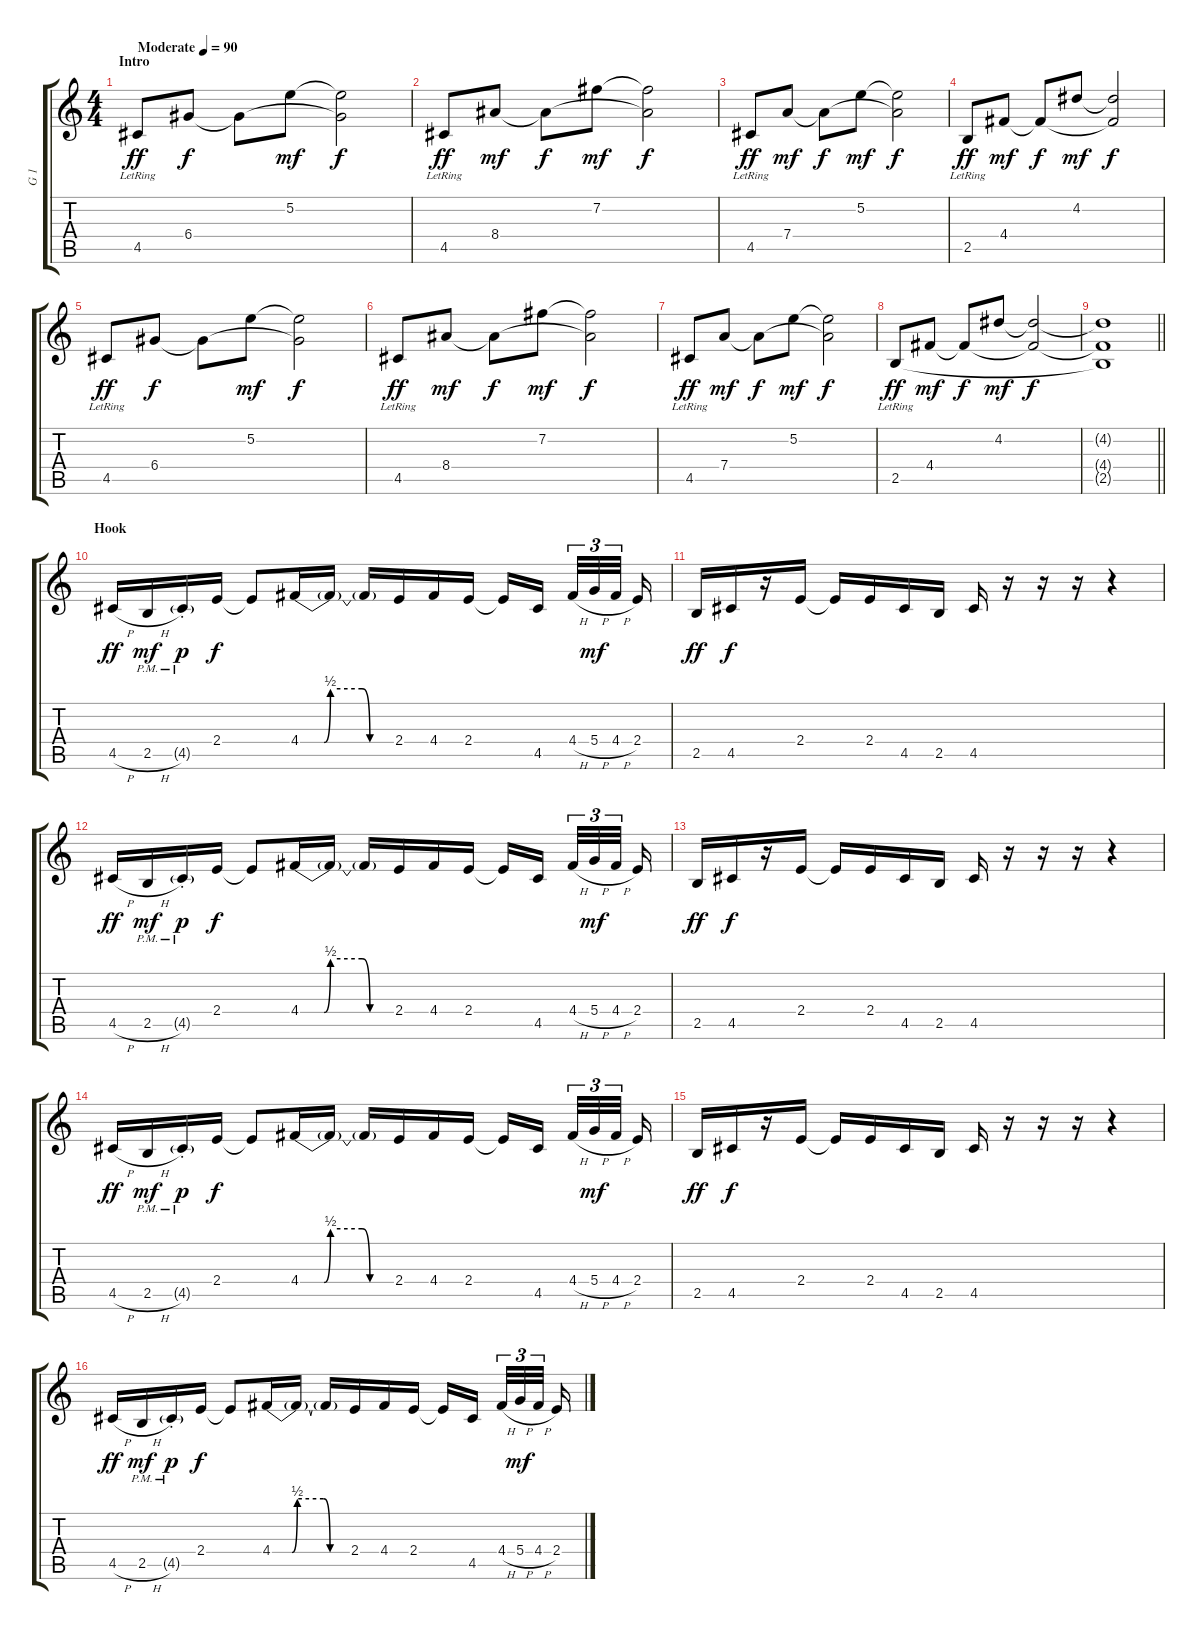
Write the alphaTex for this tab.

\track ("G 1" "G 1") {instrument distortionguitar}
\staff {score tabs}
\tuning (E4 B3 G3 D3 A2 E2) {hide}
\ts (4 4)
\section ("" "Intro")
\tempo (90 "Moderate")
\clef g2
\ks c
4.5{lr}.8{dy ff instrument distortionguitar} 6.4.8{dy f} 6.4{t}.8 5.2.8{dy mf} (5.2{t} 6.4{t}).2{dy f} |
4.5{lr}.8{dy ff} 8.4.8{dy mf} 8.4{t}.8{dy f} 7.2.8{dy mf} (7.2{t} 8.4{t}).2{dy f} |
4.5{lr}.8{dy ff} 7.4.8{dy mf} 7.4{t}.8{dy f} 5.2.8{dy mf} (5.2{t} 7.4{t}).2{dy f} |
2.5{lr}.8{dy ff} 4.4.8{dy mf} 4.4{t}.8{dy f} 4.2.8{dy mf} (4.2{t} 4.4{t}).2{dy f} |
4.5{lr}.8{dy ff} 6.4.8{dy f} 6.4{t}.8 5.2.8{dy mf} (5.2{t} 6.4{t}).2{dy f} |
4.5{lr}.8{dy ff} 8.4.8{dy mf} 8.4{t}.8{dy f} 7.2.8{dy mf} (7.2{t} 8.4{t}).2{dy f} |
4.5{lr}.8{dy ff} 7.4.8{dy mf} 7.4{t}.8{dy f} 5.2.8{dy mf} (5.2{t} 7.4{t}).2{dy f} |
2.5{lr}.8{dy ff} 4.4.8{dy mf} 4.4{t}.8{dy f} 4.2.8{dy mf} (4.2{t} 4.4{t}).2{dy f} |
\barLineRight lightlight
(4.2{t} 4.4{t} 2.5{t}).1 |
\section ("" "Hook")
4.5{h}.16{dy ff} 2.5{h pm}.16{dy mf} 4.5{g pm st}.16{dy p} 2.4.16{dy f} 2.4{t}.8 4.4{be (custom 0 0 15 0 19 2 39 2 44 0 60 0)}.16 4.4{t}.16 4.4{t}.16 2.4.16 4.4.16 2.4.16 2.4{t}.16 4.5.16{beam splitsecondary} 4.4{h}.32{tu (3 2)} 5.4{h}.32{tu (3 2) dy mf} 4.4{h}.32{tu (3 2) beam splitsecondary} 2.4.16 |
2.5.16{dy ff} 4.5.16{dy f} r.16 2.4.16 2.4{t}.16 2.4.16 4.5.16 2.5.16 4.5.16 r.16 r.16 r.16 r.4 |
4.5{h}.16{dy ff} 2.5{h pm}.16{dy mf} 4.5{g pm st}.16{dy p} 2.4.16{dy f} 2.4{t}.8 4.4{be (custom 0 0 15 0 19 2 39 2 44 0 60 0)}.16 4.4{t}.16 4.4{t}.16 2.4.16 4.4.16 2.4.16 2.4{t}.16 4.5.16{beam splitsecondary} 4.4{h}.32{tu (3 2)} 5.4{h}.32{tu (3 2) dy mf} 4.4{h}.32{tu (3 2) beam splitsecondary} 2.4.16 |
2.5.16{dy ff} 4.5.16{dy f} r.16 2.4.16 2.4{t}.16 2.4.16 4.5.16 2.5.16 4.5.16 r.16 r.16 r.16 r.4 |
4.5{h}.16{dy ff} 2.5{h pm}.16{dy mf} 4.5{g pm st}.16{dy p} 2.4.16{dy f} 2.4{t}.8 4.4{be (custom 0 0 15 0 19 2 39 2 44 0 60 0)}.16 4.4{t}.16 4.4{t}.16 2.4.16 4.4.16 2.4.16 2.4{t}.16 4.5.16{beam splitsecondary} 4.4{h}.32{tu (3 2)} 5.4{h}.32{tu (3 2) dy mf} 4.4{h}.32{tu (3 2) beam splitsecondary} 2.4.16 |
2.5.16{dy ff} 4.5.16{dy f} r.16 2.4.16 2.4{t}.16 2.4.16 4.5.16 2.5.16 4.5.16 r.16 r.16 r.16 r.4 |
4.5{h}.16{dy ff} 2.5{h pm}.16{dy mf} 4.5{g pm st}.16{dy p} 2.4.16{dy f} 2.4{t}.8 4.4{be (custom 0 0 15 0 19 2 39 2 44 0 60 0)}.16 4.4{t}.16 4.4{t}.16 2.4.16 4.4.16 2.4.16 2.4{t}.16 4.5.16{beam splitsecondary} 4.4{h}.32{tu (3 2)} 5.4{h}.32{tu (3 2) dy mf} 4.4{h}.32{tu (3 2) beam splitsecondary} 2.4.16
